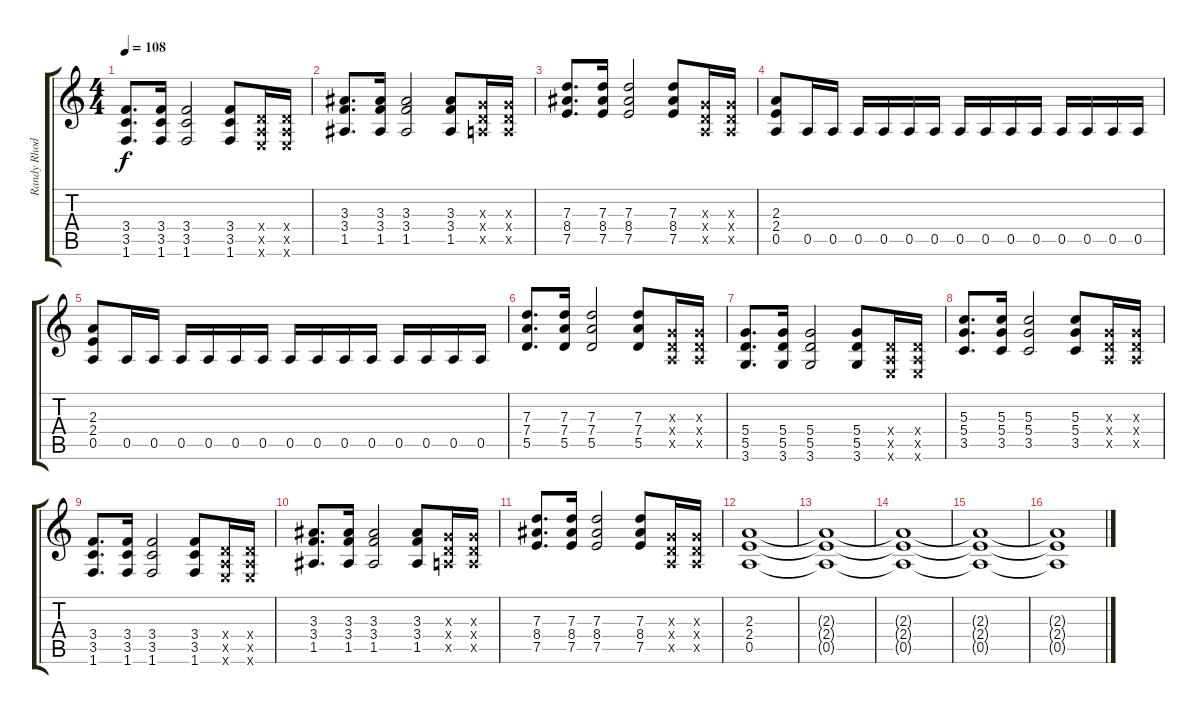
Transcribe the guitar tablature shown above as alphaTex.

\track ("Randy Rhodes" "Randy Rhod") {instrument distortionguitar}
\staff {score tabs}
\tuning (E4 B3 G3 D3 A2 E2) {hide}
\ts (4 4)
\tempo 108
\clef g2
\ks c
(3.4 3.5 1.6).8{d dy f} (3.4 3.5 1.6).16 (3.4 3.5 1.6).2 (3.4 3.5 1.6).8 (0.4{x} 0.5{x} 0.6{x}).16 (0.4{x} 0.5{x} 0.6{x}).16 |
(3.3 3.4 1.5).8{d} (3.3 3.4 1.5).16 (3.3 3.4 1.5).2 (3.3 3.4 1.5).8 (0.3{x} 0.4{x} 0.5{x}).16 (0.3{x} 0.4{x} 0.5{x}).16 |
(7.3 8.4 7.5).8{d} (7.3 8.4 7.5).16 (7.3 8.4 7.5).2 (7.3 8.4 7.5).8 (0.3{x} 0.4{x} 0.5{x}).16 (0.3{x} 0.4{x} 0.5{x}).16 |
(2.3 2.4 0.5).8 0.5.16 0.5.16 0.5.16 0.5.16 0.5.16 0.5.16 0.5.16 0.5.16 0.5.16 0.5.16 0.5.16 0.5.16 0.5.16 0.5.16 |
(2.3 2.4 0.5).8 0.5.16 0.5.16 0.5.16 0.5.16 0.5.16 0.5.16 0.5.16 0.5.16 0.5.16 0.5.16 0.5.16 0.5.16 0.5.16 0.5.16 |
(7.3 7.4 5.5).8{d} (7.3 7.4 5.5).16 (7.3 7.4 5.5).2 (7.3 7.4 5.5).8 (0.3{x} 0.4{x} 0.5{x}).16 (0.3{x} 0.4{x} 0.5{x}).16 |
(5.4 5.5 3.6).8{d} (5.4 5.5 3.6).16 (5.4 5.5 3.6).2 (5.4 5.5 3.6).8 (0.4{x} 0.5{x} 0.6{x}).16 (0.4{x} 0.5{x} 0.6{x}).16 |
(5.3 5.4 3.5).8{d} (5.3 5.4 3.5).16 (5.3 5.4 3.5).2 (5.3 5.4 3.5).8 (0.3{x} 0.4{x} 0.5{x}).16 (0.3{x} 0.4{x} 0.5{x}).16 |
(3.4 3.5 1.6).8{d} (3.4 3.5 1.6).16 (3.4 3.5 1.6).2 (3.4 3.5 1.6).8 (0.4{x} 0.5{x} 0.6{x}).16 (0.4{x} 0.5{x} 0.6{x}).16 |
(3.3 3.4 1.5).8{d} (3.3 3.4 1.5).16 (3.3 3.4 1.5).2 (3.3 3.4 1.5).8 (0.3{x} 0.4{x} 0.5{x}).16 (0.3{x} 0.4{x} 0.5{x}).16 |
(7.3 8.4 7.5).8{d} (7.3 8.4 7.5).16 (7.3 8.4 7.5).2 (7.3 8.4 7.5).8 (0.3{x} 0.4{x} 0.5{x}).16 (0.3{x} 0.4{x} 0.5{x}).16 |
(2.3 2.4 0.5).1 |
(2.3{t} 2.4{t} 0.5{t}).1 |
(2.3{t} 2.4{t} 0.5{t}).1 |
(2.3{t} 2.4{t} 0.5{t}).1 |
(2.3{t} 2.4{t} 0.5{t}).1
